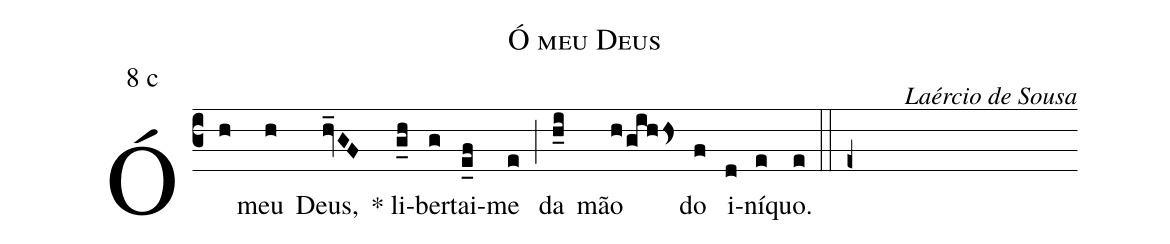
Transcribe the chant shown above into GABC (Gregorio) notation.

name: Ó meu Deus;
mode: 8;
mode-differentia: c;
commentary: Laércio de Sousa;
%%
(c3)

Ó(h) meu(h) Deus,(h_vGF) * li(g_h)ber(g)tai-(e_f)me(e) (;) da(h_i) mão(h/gihhs<) do(f) i(d)ní(e)quo.(e)

(::)

(e+)
